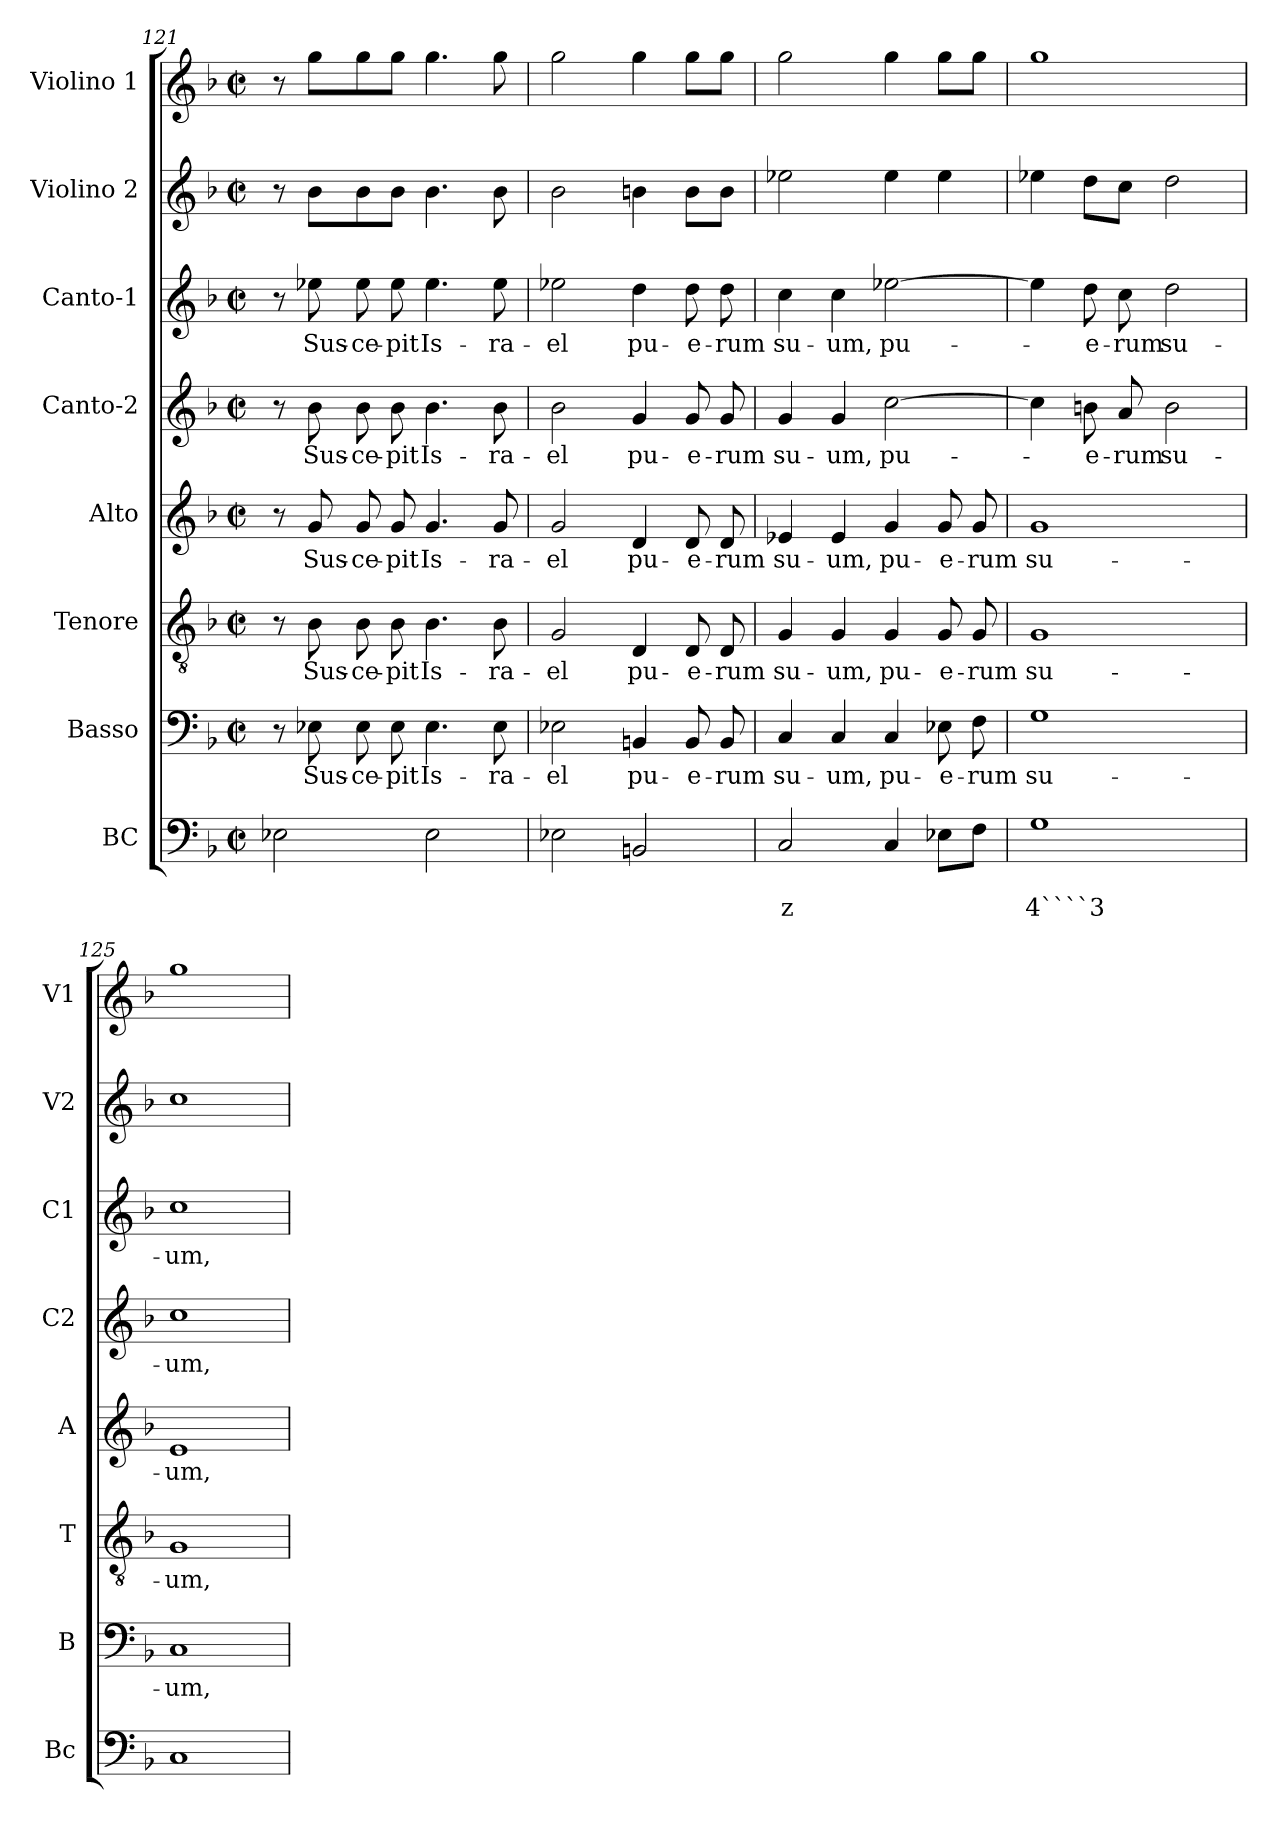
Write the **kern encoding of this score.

**kern	**text	**text	**kern	**text	**kern	**text	**kern	**text	**kern	**text	**kern	**text	**kern	**kern
*part8	*part8	*part8	*part7	*part7	*part6	*part6	*part5	*part5	*part4	*part4	*part3	*part3	*part2	*part1
*staff8	*staff8	*staff8	*staff7	*staff7	*staff6	*staff6	*staff5	*staff5	*staff4	*staff4	*staff3	*staff3	*staff2	*staff1
*I"BC	*	*	*I"Basso	*	*I"Tenore	*	*I"Alto	*	*I"Canto-2	*	*I"Canto-1	*	*I"Violino 2	*I"Violino 1
*I'Bc	*	*	*I'B	*	*I'T	*	*I'A	*	*I'C2	*	*I'C1	*	*I'V2	*I'V1
*clefF4	*	*	*clefF4	*	*clefGv2	*	*clefG2	*	*clefG2	*	*clefG2	*	*clefG2	*clefG2
*k[b-]	*	*	*k[b-]	*	*k[b-]	*	*k[b-]	*	*k[b-]	*	*k[b-]	*	*k[b-]	*k[b-]
*F:	*	*	*F:	*	*F:	*	*F:	*	*F:	*	*F:	*	*F:	*F:
*M2/2	*	*	*M2/2	*	*M2/2	*	*M2/2	*	*M2/2	*	*M2/2	*	*M2/2	*M2/2
*met(c|)	*	*	*met(c|)	*	*met(c|)	*	*met(c|)	*	*met(c|)	*	*met(c|)	*	*met(c|)	*met(c|)
=121	=121	=121	=121	=121	=121	=121	=121	=121	=121	=121	=121	=121	=121	=121
2E-X\	.	.	8r	.	8r	.	8r	.	8r	.	8r	.	8r	8r
!	!	!	!	!LO:LY:b	!	!LO:LY:b	!	!LO:LY:b	!	!LO:LY:b	!	!LO:LY:b	!	!
.	.	.	8E-X\	Sus-	8B-\	Sus-	8g/	Sus-	8b-\	Sus-	8ee-X\	Sus-	8b-!\L	8gg\L
!	!	!	!	!LO:LY:b	!	!LO:LY:b	!	!LO:LY:b	!	!LO:LY:b	!	!LO:LY:b	!	!
.	.	.	8E-\	-ce-	8B-\	-ce-	8g/	-ce-	8b-\	-ce-	8ee-\	-ce-	8b-!\	8gg\
!	!	!	!	!LO:LY:b	!	!LO:LY:b	!	!LO:LY:b	!	!LO:LY:b	!	!LO:LY:b	!	!
.	.	.	8E-\	-pit	8B-\	-pit	8g/	-pit	8b-\	-pit	8ee-\	-pit	8b-!\J	8gg\J
!	!	!	!	!LO:LY:b	!	!LO:LY:b	!	!LO:LY:b	!	!LO:LY:b	!	!LO:LY:b	!	!
2E-\	.	.	4.E-\	Is-	4.B-\	Is-	4.g/	Is-	4.b-\	Is-	4.ee-\	Is-	4.b-!\	4.gg\
!	!	!	!	!LO:LY:b	!	!LO:LY:b	!	!LO:LY:b	!	!LO:LY:b	!	!LO:LY:b	!	!
.	.	.	8E-\	-ra-	8B-\	-ra-	8g/	-ra-	8b-\	-ra-	8ee-\	-ra-	8b-!\	8gg\
=122	=122	=122	=122	=122	=122	=122	=122	=122	=122	=122	=122	=122	=122	=122
!	!	!	!	!LO:LY:b	!	!LO:LY:b	!	!LO:LY:b	!	!LO:LY:b	!	!LO:LY:b	!	!
2E-X\	.	.	2E-X\	-el	2G/	-el	2g/	-el	2b-\	-el	2ee-X\	-el	2b-!\	2gg\
!	!	!	!	!LO:LY:b	!	!LO:LY:b	!	!LO:LY:b	!	!LO:LY:b	!	!LO:LY:b	!	!
2BBn/	.	.	4BBn/	pu-	4D/	pu-	4d/	pu-	4g/	pu-	4dd\	pu-	4bn!\	4gg\
!	!	!	!	!LO:LY:b	!	!LO:LY:b	!	!LO:LY:b	!	!LO:LY:b	!	!LO:LY:b	!	!
.	.	.	8BB/	-e-	8D/	-e-	8d/	-e-	8g/	-e-	8dd\	-e-	8b!\L	8gg\L
!	!	!	!	!LO:LY:b	!	!LO:LY:b	!	!LO:LY:b	!	!LO:LY:b	!	!LO:LY:b	!	!
.	.	.	8BB/	-rum	8D/	-rum	8d/	-rum	8g/	-rum	8dd\	-rum	8b!\J	8gg\J
=123	=123	=123	=123	=123	=123	=123	=123	=123	=123	=123	=123	=123	=123	=123
!	!	!LO:LY:b	!	!LO:LY:b	!	!LO:LY:b	!	!LO:LY:b	!	!LO:LY:b	!	!LO:LY:b	!	!
2C/	.	z	4C/	su-	4G/	su-	4e-X/	su-	4g/	su-	4cc\	su-	2ee-X!\	2gg\
!	!	!	!	!LO:LY:b	!	!LO:LY:b	!	!LO:LY:b	!	!LO:LY:b	!	!LO:LY:b	!	!
.	.	.	4C/	-um,	4G/	-um,	4e-/	-um,	4g/	-um,	4cc\	-um,	.	.
!	!	!	!	!LO:LY:b	!	!LO:LY:b	!	!LO:LY:b	!	!LO:LY:b	!	!LO:LY:b	!	!
4C/	.	.	4C/	pu-	4G/	pu-	4g/	pu-	[2cc\	pu-	[2ee-X\	pu-	4ee-!\	4gg\
!	!	!	!	!LO:LY:b	!	!LO:LY:b	!	!LO:LY:b	!	!	!	!	!	!
8E-X\L	.	.	8E-X\	-e-	8G/	-e-	8g/	-e-	.	.	.	.	4ee-!\	8gg\L
!	!	!	!	!LO:LY:b	!	!LO:LY:b	!	!LO:LY:b	!	!	!	!	!	!
8F\J	.	.	8F\	-rum	8G/	-rum	8g/	-rum	.	.	.	.	.	8gg\J
=124	=124	=124	=124	=124	=124	=124	=124	=124	=124	=124	=124	=124	=124	=124
!	!	!LO:LY:b	!	!LO:LY:b	!	!LO:LY:b	!	!LO:LY:b	!	!	!	!	!	!
1G	.	4````3	1G	su-	1G	su-	1g	su-	4cc\]	.	4ee-\]	.	4ee-X!\	1gg
!	!	!	!	!	!	!	!	!	!	!LO:LY:b	!	!LO:LY:b	!	!
.	.	.	.	.	.	.	.	.	8bn\	-e-	8dd\	-e-	8dd!\L	.
!	!	!	!	!	!	!	!	!	!	!LO:LY:b	!	!LO:LY:b	!	!
.	.	.	.	.	.	.	.	.	8a/	-rum	8cc\	-rum	8cc!\J	.
!	!	!	!	!	!	!	!	!	!	!LO:LY:b	!	!LO:LY:b	!	!
.	.	.	.	.	.	.	.	.	2b\	su-	2dd\	su-	2dd!\	.
!!LO:LB:g=z
=125	=125	=125	=125	=125	=125	=125	=125	=125	=125	=125	=125	=125	=125	=125
!	!	!	!	!LO:LY:b	!	!LO:LY:b	!	!LO:LY:b	!	!LO:LY:b	!	!LO:LY:b	!	!
1C	.	.	1C	-um,	1G	-um,	1e	-um,	1cc	-um,	1cc	-um,	1cc!	1gg
=	=	=	=	=	=	=	=	=	=	=	=	=	=	=
*-	*-	*-	*-	*-	*-	*-	*-	*-	*-	*-	*-	*-	*-	*-
